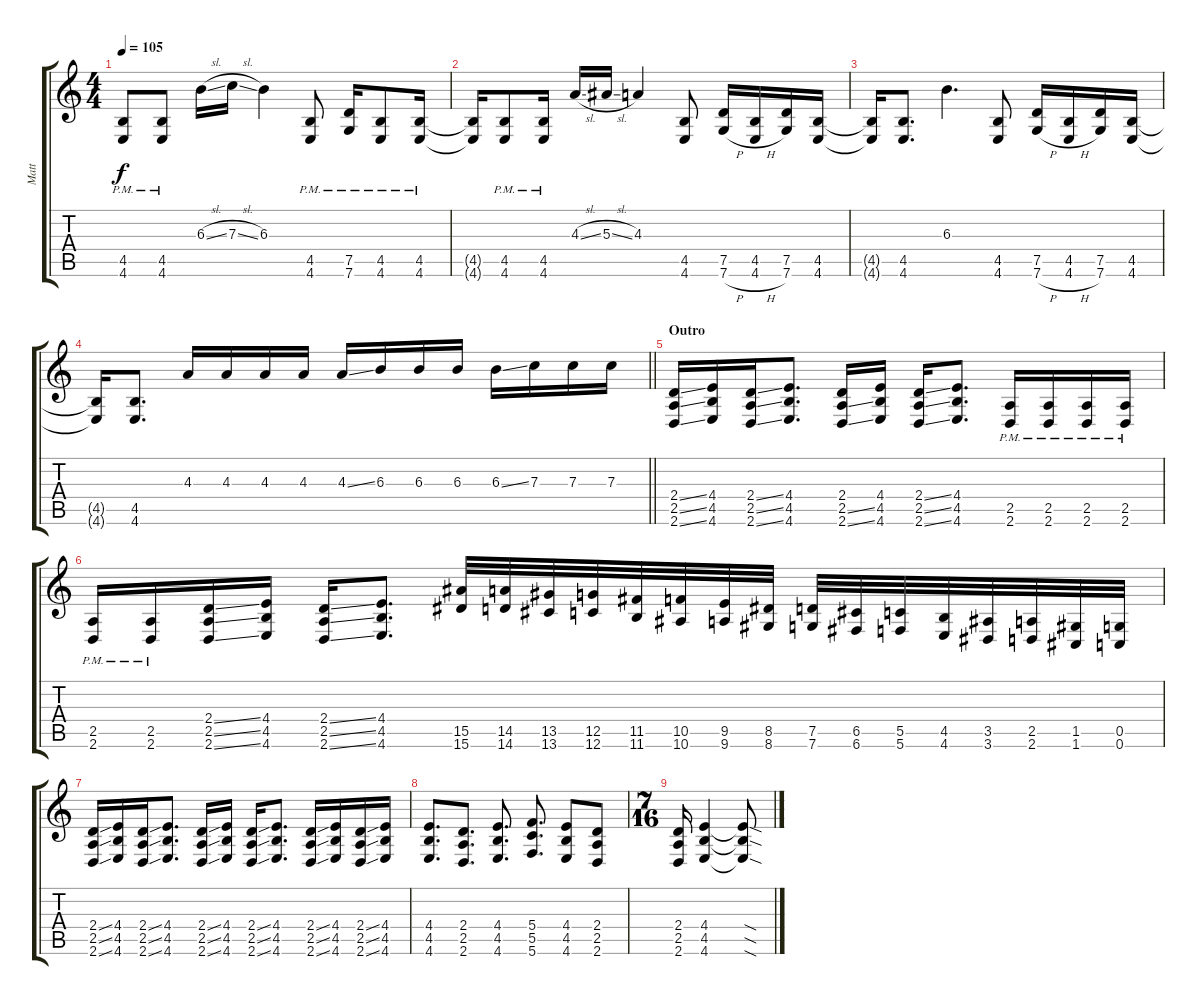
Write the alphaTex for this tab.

\track ("Matt" "Matt") {instrument distortionguitar}
\staff {score tabs}
\tuning (D4 A3 F3 C3 G2 C2) {hide}
\ts (4 4)
\tempo 105
\clef g2
\ks c
(4.5{pm} 4.6{pm}).8{dy f} (4.5{pm} 4.6{pm}).8 6.3{sl}.16 7.3{sl}.16 6.3.4 (4.5{pm} 4.6{pm}).8 (7.5{pm} 7.6{pm}).16 (4.5{pm} 4.6{pm}).8 (4.5{pm} 4.6{pm}).16 |
(4.5{t} 4.6{t}).16 (4.5{pm} 4.6{pm}).8 (4.5{pm} 4.6{pm}).16 4.3{sl}.16 5.3{sl}.16 4.3.4 (4.5 4.6).8 (7.5 7.6{h}).16 (4.5 4.6{h}).16 (7.5 7.6).16 (4.5 4.6).16 |
(4.5{t} 4.6{t}).16 (4.5 4.6).8{d} 6.3.4{d} (4.5 4.6).8 (7.5 7.6{h}).16 (4.5 4.6{h}).16 (7.5 7.6).16 (4.5 4.6).16 |
\barLineRight lightlight
(4.5{t} 4.6{t}).16 (4.5 4.6).8{d} 4.3.16 4.3.16 4.3.16 4.3.16 4.3{ss}.16 6.3.16 6.3.16 6.3.16 6.3{ss}.16 7.3.16 7.3.16 7.3.16 |
\section ("" "Outro")
(2.4{ss} 2.5{ss} 2.6{ss}).16 (4.4 4.5 4.6).16 (2.4{ss} 2.5{ss} 2.6{ss}).16 (4.4 4.5 4.6).8{d} (2.4 2.5{ss} 2.6{ss}).16 (4.4 4.5 4.6).16 (2.4{ss} 2.5{ss} 2.6{ss}).16 (4.4 4.5 4.6).8{d} (2.5{pm} 2.6{pm}).16 (2.5{pm} 2.6{pm}).16 (2.5{pm} 2.6{pm}).16 (2.5{pm} 2.6{pm}).16 |
(2.5{pm} 2.6{pm}).16 (2.5{pm} 2.6{pm}).16 (2.4{ss} 2.5{ss} 2.6{ss}).16 (4.4 4.5 4.6).16 (2.4{ss} 2.5{ss} 2.6{ss}).16 (4.4 4.5 4.6).8{d} (15.5 15.6).32{instrument guitarfretnoise} (14.5 14.6).32 (13.5 13.6).32 (12.5 12.6).32 (11.5 11.6).32 (10.5 10.6).32 (9.5 9.6).32 (8.5 8.6).32 (7.5 7.6).32 (6.5 6.6).32 (5.5 5.6).32 (4.5 4.6).32 (3.5 3.6).32 (2.5 2.6).32 (1.5 1.6).32 (0.5 0.6).32 |
(2.4{ss} 2.5{ss} 2.6{ss}).16{instrument distortionguitar} (4.4 4.5 4.6).16 (2.4{ss} 2.5{ss} 2.6{ss}).16 (4.4 4.5 4.6).8{d} (2.4{ss} 2.5{ss} 2.6{ss}).16 (4.4 4.5 4.6).16 (2.4{ss} 2.5{ss} 2.6{ss}).16 (4.4 4.5 4.6).8{d} (2.4{ss} 2.5{ss} 2.6{ss}).16 (4.4 4.5 4.6).16 (2.4{ss} 2.5{ss} 2.6{ss}).16 (4.4 4.5 4.6).16 |
(4.4 4.5 4.6).8{d} (2.4 2.5 2.6).8{d} (4.4 4.5 4.6).8{d} (5.4 5.5 5.6).8{d} (4.4 4.5 4.6).8 (2.4 2.5 2.6).8 |
\ts (7 16)
(2.4 2.5 2.6).16 (4.4 4.5 4.6).4 (4.4{sod t} 4.5{sod t} 4.6{sod t}).8
